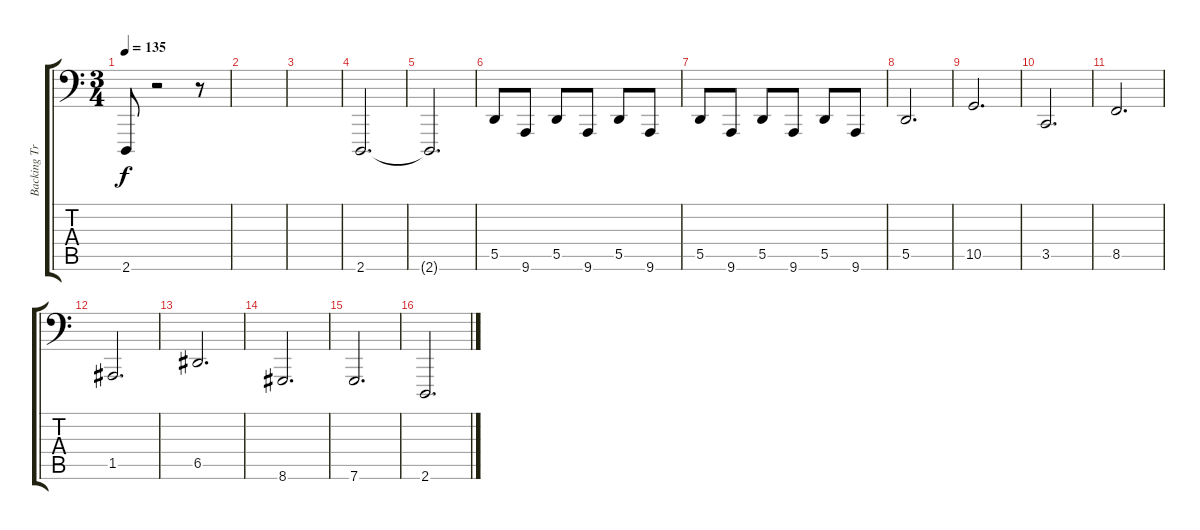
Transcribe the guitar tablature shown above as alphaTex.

\track ("Backing Track" "Backing Tr") {instrument stringensemble2}
\staff {score tabs}
\tuning (E3 B2 G2 D2 A1 C1) {hide}
\ts (3 4)
\tempo 135
\clef f4
\ks c
2.6.8{dy f} r.2 r.8 |
|
|
2.6.2{d} |
2.6{t}.2{d} |
5.5.8 9.6.8 5.5.8 9.6.8 5.5.8 9.6.8 |
5.5.8 9.6.8 5.5.8 9.6.8 5.5.8 9.6.8 |
5.5.2{d} |
10.5.2{d} |
3.5.2{d} |
8.5.2{d} |
1.5.2{d} |
6.5.2{d} |
8.6.2{d} |
7.6.2{d} |
2.6.2{d}
